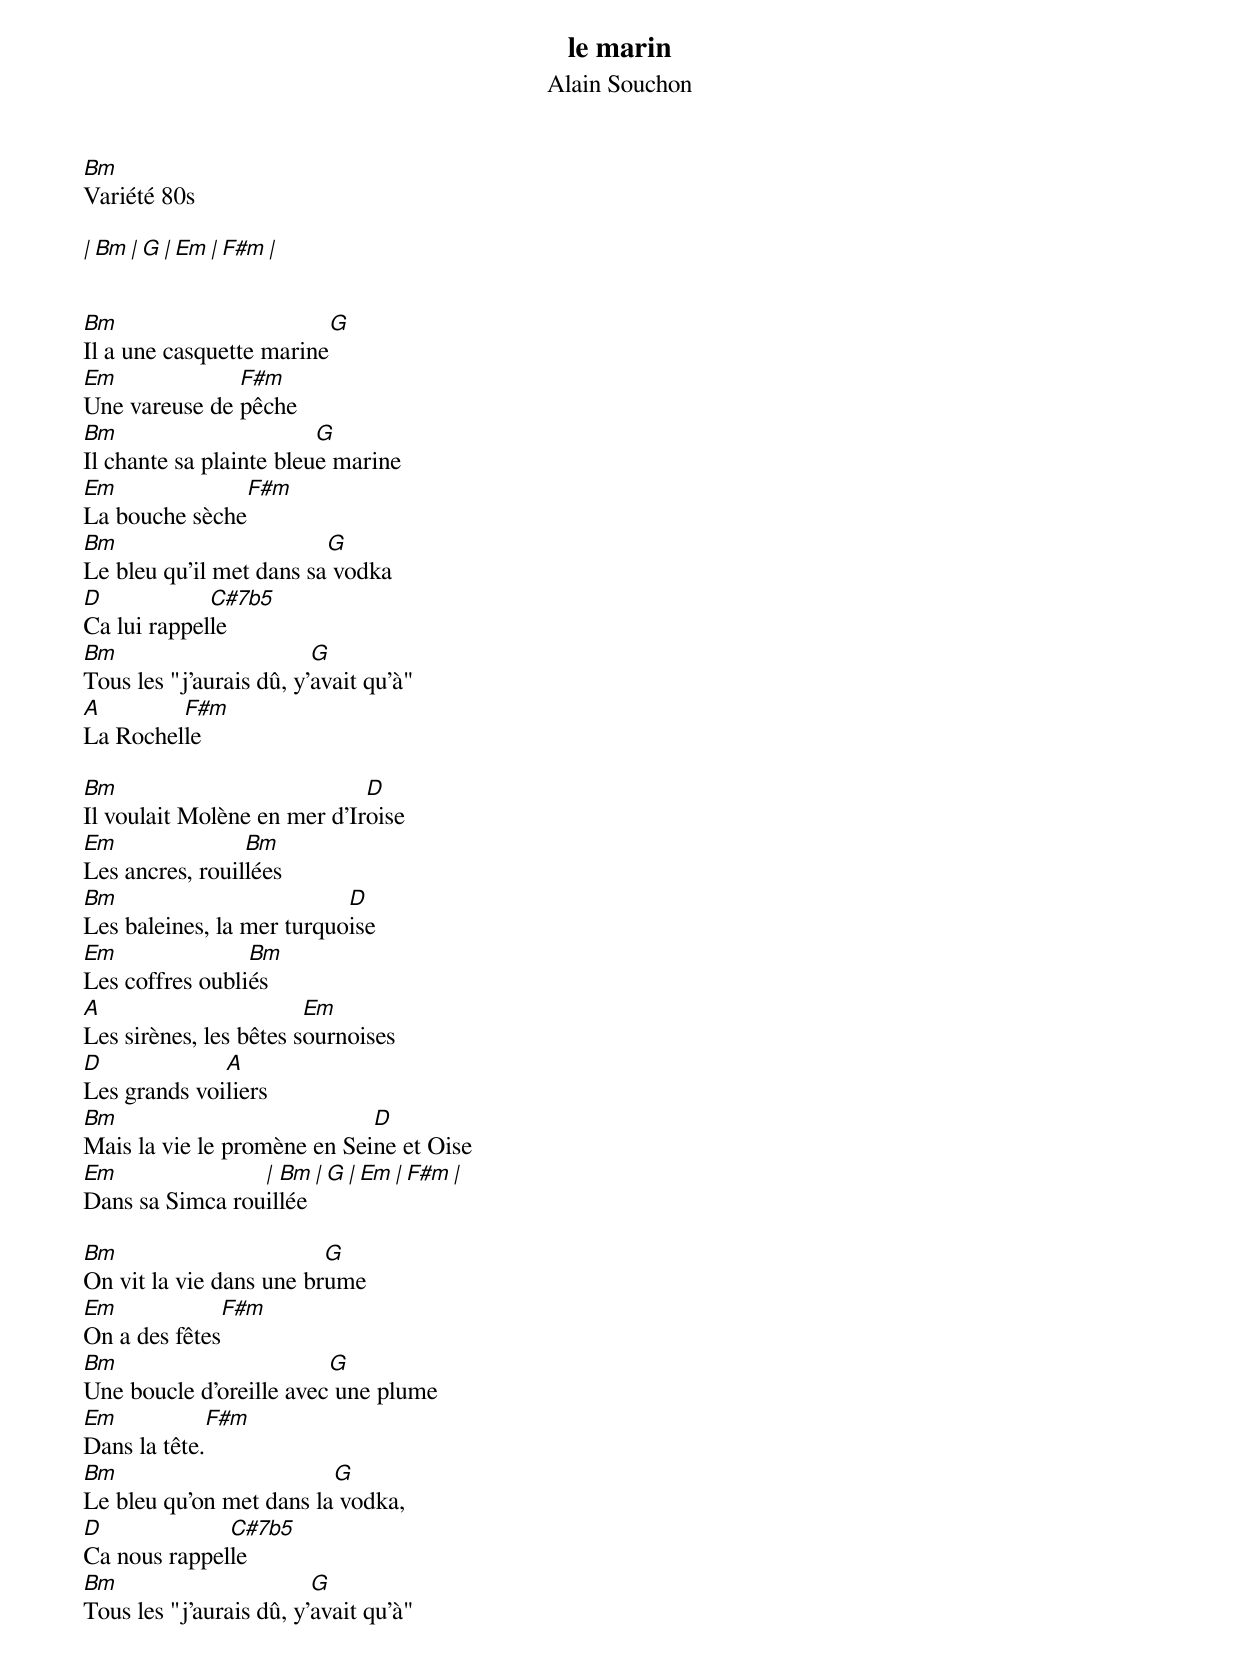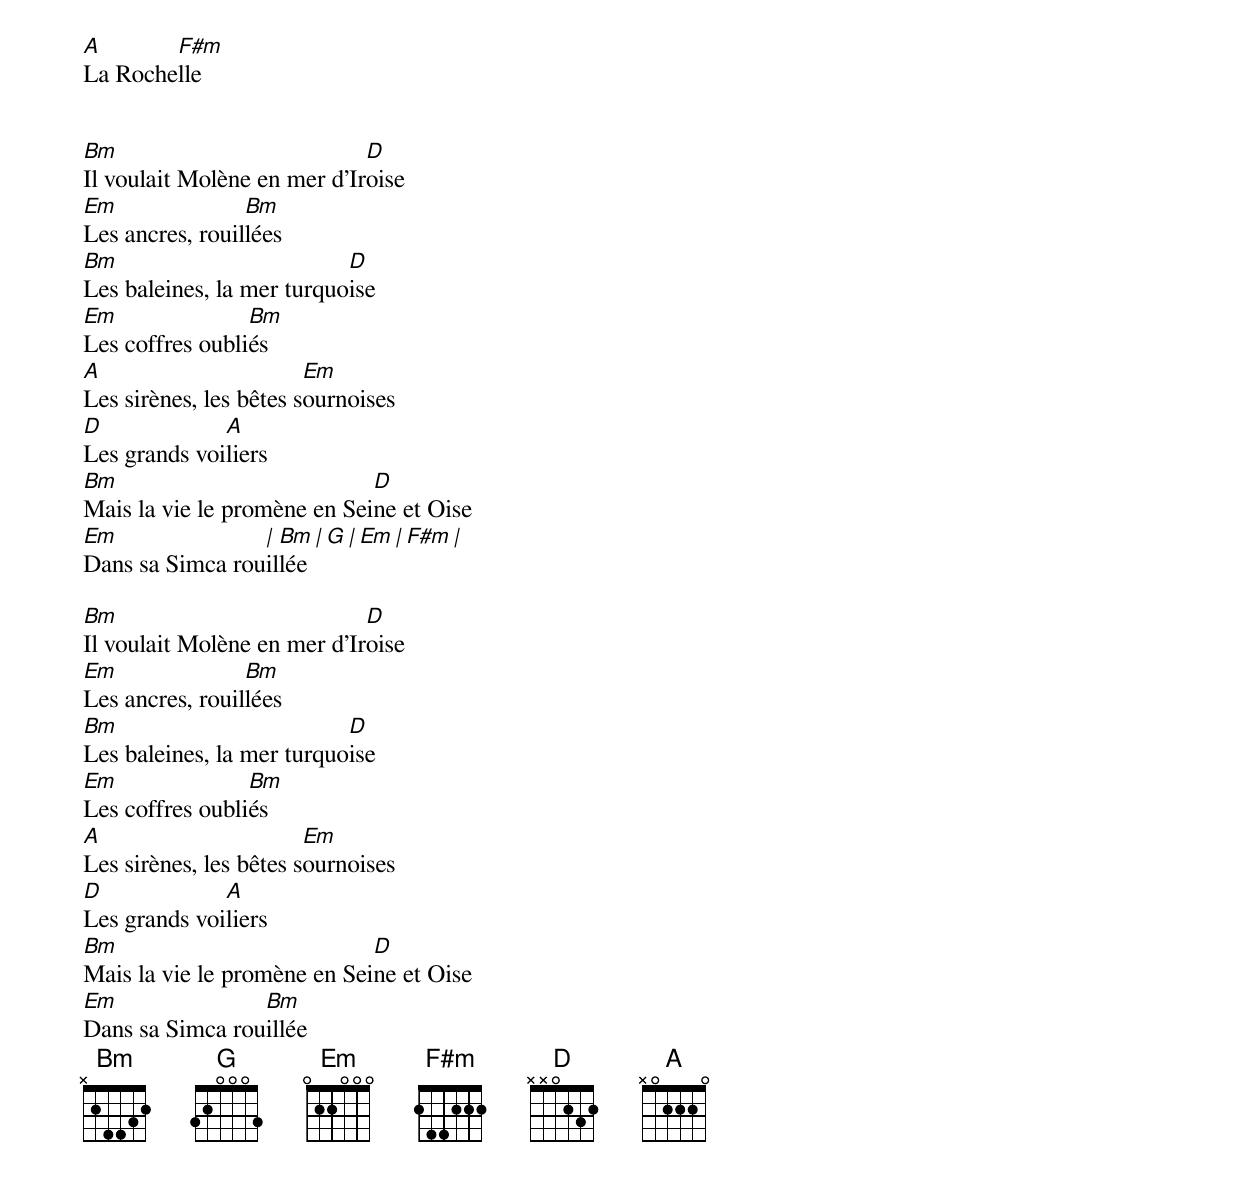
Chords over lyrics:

le marin
Alain Souchon
Bm
Variété 80s

| Bm    | G    | Em     | F#m     |


Bm                       G
Il a une casquette marine
Em             F#m
Une vareuse de pêche
Bm                       G
Il chante sa plainte bleue marine
Em             F#m
La bouche sèche
Bm                       G
Le bleu qu'il met dans sa vodka
D            C#7b5
Ca lui rappelle
Bm                       G
Tous les "j'aurais dû, y'avait qu'à"
A        F#m
La Rochelle

Bm                           D
Il voulait Molène en mer d'Iroise
Em               Bm
Les ancres, rouillées
Bm                         D
Les baleines, la mer turquoise
Em               Bm
Les coffres oubliés
A                       Em
Les sirènes, les bêtes sournoises
D             A
Les grands voiliers
Bm                           D
Mais la vie le promène en Seine et Oise
Em               | Bm    | G    | Em     | F#m     |
Dans sa Simca rouillée

Bm                       G
On vit la vie dans une brume
Em             F#m
On a des fêtes
Bm                       G
Une boucle d'oreille avec une plume
Em             F#m
Dans la tête.
Bm                       G
Le bleu qu'on met dans la vodka,
D             C#7b5
Ca nous rappelle
Bm                       G
Tous les "j'aurais dû, y'avait qu'à"
A       F#m
La Rochelle


Bm                           D
Il voulait Molène en mer d'Iroise
Em               Bm
Les ancres, rouillées
Bm                         D
Les baleines, la mer turquoise
Em               Bm
Les coffres oubliés
A                       Em
Les sirènes, les bêtes sournoises
D             A
Les grands voiliers
Bm                           D
Mais la vie le promène en Seine et Oise
Em               | Bm    | G    | Em     | F#m     |
Dans sa Simca rouillée

Bm                           D
Il voulait Molène en mer d'Iroise
Em               Bm
Les ancres, rouillées
Bm                         D
Les baleines, la mer turquoise
Em               Bm
Les coffres oubliés
A                       Em
Les sirènes, les bêtes sournoises
D             A
Les grands voiliers
Bm                           D
Mais la vie le promène en Seine et Oise
Em               Bm
Dans sa Simca rouillée
